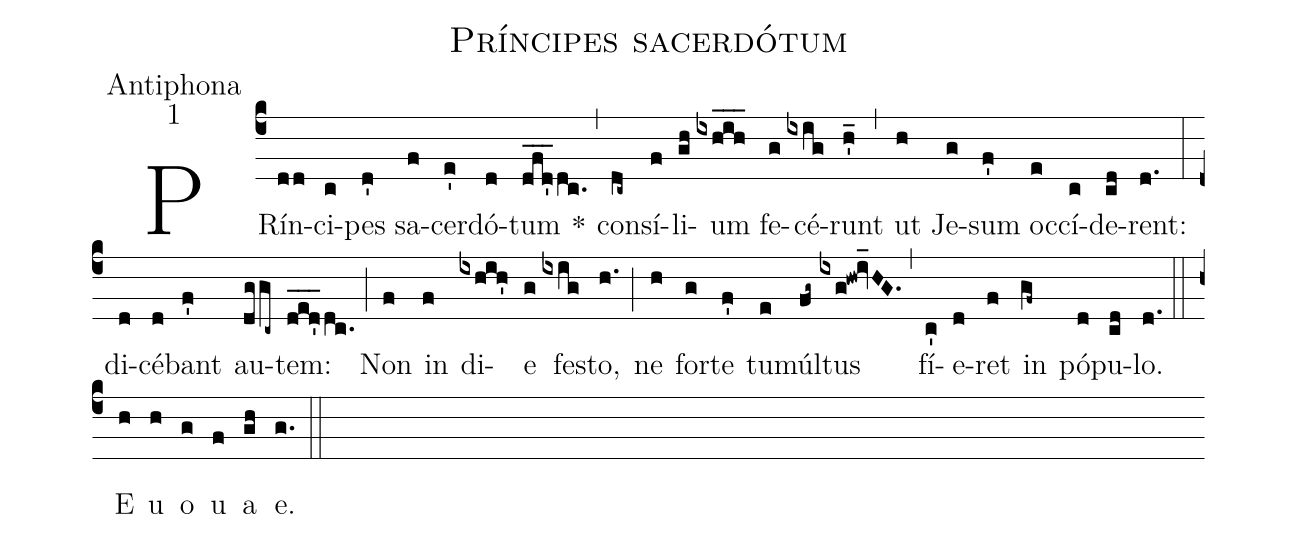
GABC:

name:Príncipes sacerdótum;
office-part:Antiphona;
mode:1;
%%
(c4) PRín(dd)ci(c)pes(d') sa(f)cer(e')dó(d)tum(d_f_d'_dc.) *(,) con(dc~)sí(f)li(gh)um(ixhih___) fe(g)cé(ixig)runt(h'_) (,) ut(h) Je(g)sum(f') oc(e)cí(c)de(cd)rent:(d.) (:) di(d)cé(d)bant(f') au(dggc~)tem:(d_e_d'_dc.) (;) Non(f) in(f) di(ixhih')e(g) fe(ixig)sto,(h.) (;) ne(h) for(g)te(f') tu(e)múl(fg~)tus(ixg!hw!iv_HG.) (,)fí(c')e(d)ret(f) in(gf~) pó(d)pu(cd)lo.(d.) (::) E(h) u(h) o(g) u(f) a(gh) e.(g.) (::)
